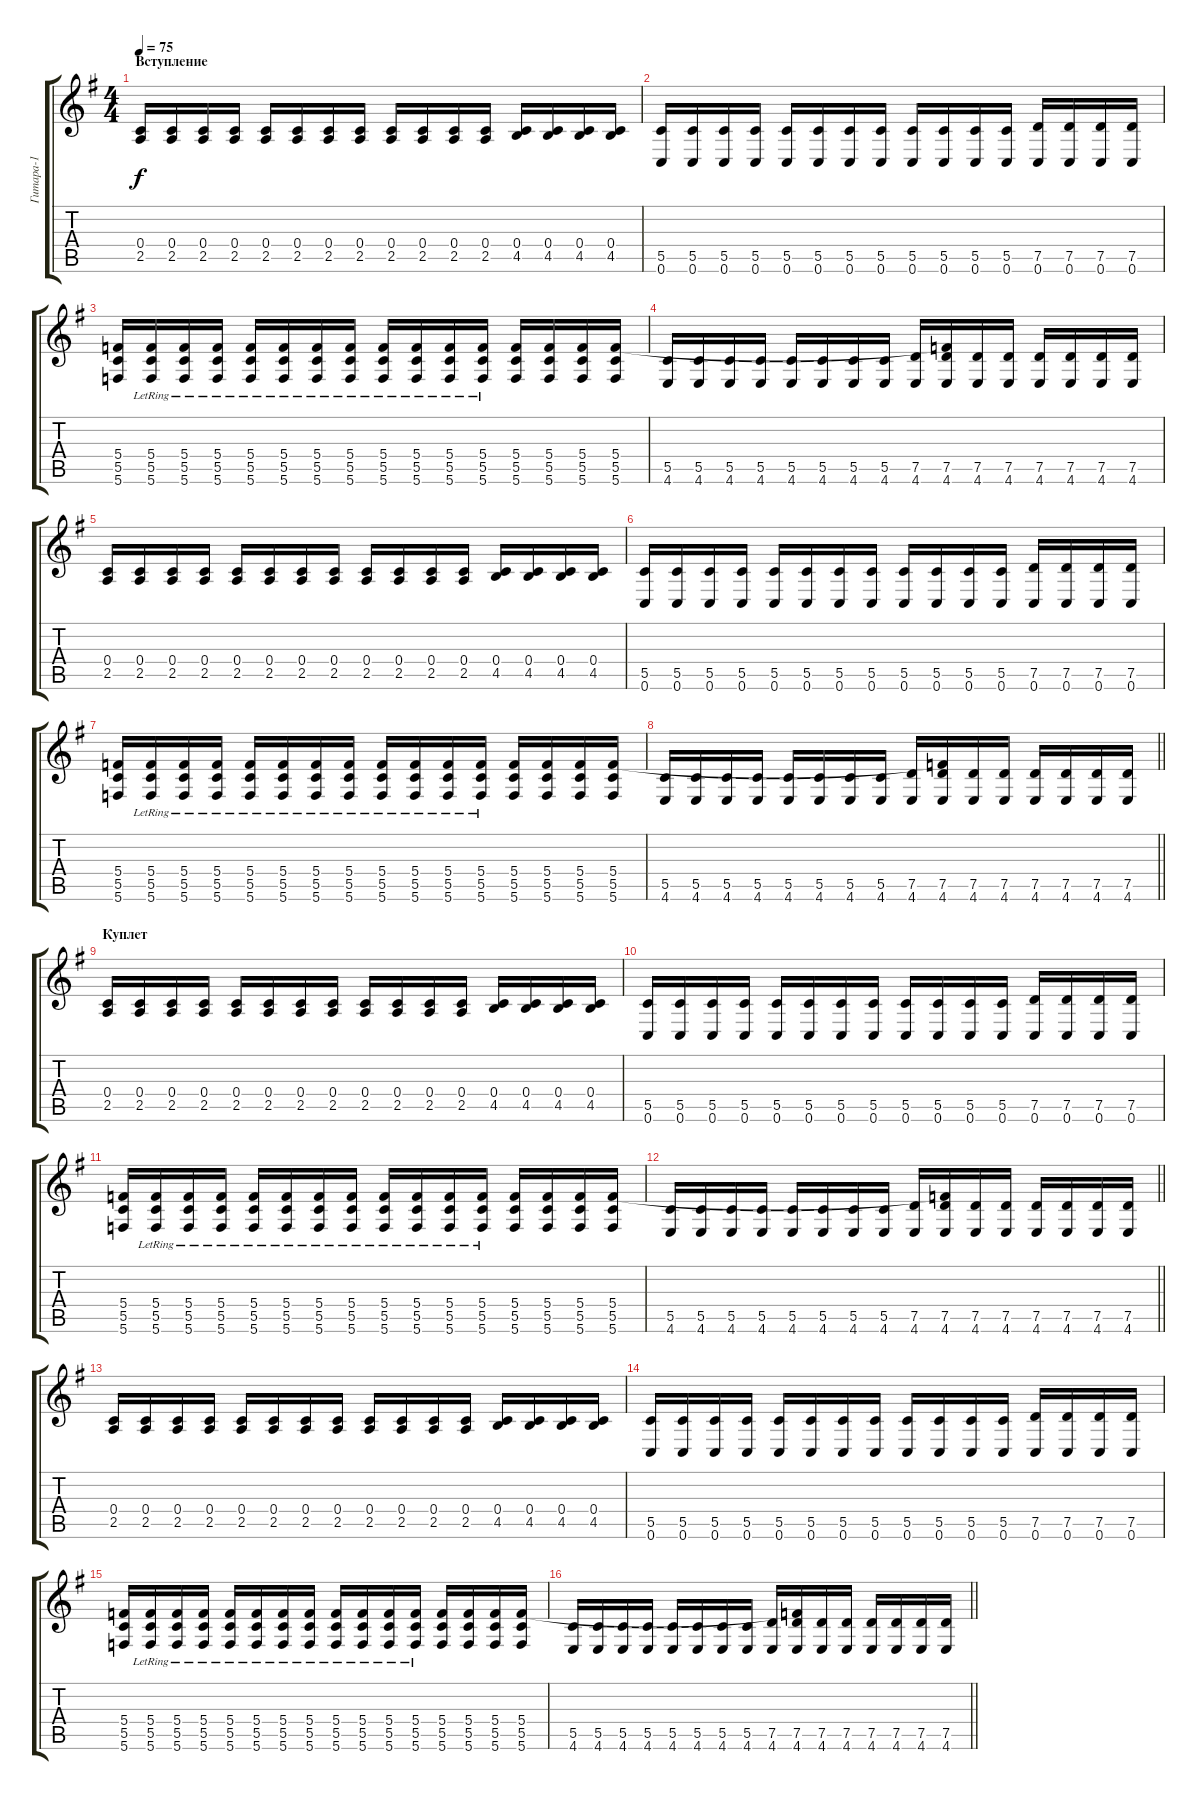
\track ("Гитара-1" "Гитара-1") {instrument electricguitarclean}
\staff {score tabs}
\tuning (D4 A3 F3 C3 G2 C2) {hide}
\ts (4 4)
\section ("" "Вступление")
\tempo 75
\clef g2
\ks eminor
(0.4 2.5).16{dy f instrument electricguitarclean} (0.4 2.5).16 (0.4 2.5).16 (0.4 2.5).16 (0.4 2.5).16 (0.4 2.5).16 (0.4 2.5).16 (0.4 2.5).16 (0.4 2.5).16 (0.4 2.5).16 (0.4 2.5).16 (0.4 2.5).16 (0.4 4.5).16 (0.4 4.5).16 (0.4 4.5).16 (0.4 4.5).16 |
(5.5 0.6).16 (5.5 0.6).16 (5.5 0.6).16 (5.5 0.6).16 (5.5 0.6).16 (5.5 0.6).16 (5.5 0.6).16 (5.5 0.6).16 (5.5 0.6).16 (5.5 0.6).16 (5.5 0.6).16 (5.5 0.6).16 (7.5 0.6).16 (7.5 0.6).16 (7.5 0.6).16 (7.5 0.6).16 |
(5.4 5.5 5.6).16 (5.4 5.5{lr} 5.6).16 (5.4{lr} 5.5 5.6).16 (5.4 5.5{lr} 5.6).16 (5.4 5.5 5.6{lr}).16 (5.4{lr} 5.5 5.6).16 (5.4 5.5{lr} 5.6).16 (5.4 5.5 5.6{lr}).16 (5.4{lr} 5.5 5.6).16 (5.4 5.5{lr} 5.6).16 (5.4 5.5 5.6{lr}).16 (5.4 5.5{lr} 5.6).16 (5.4 5.5 5.6).16 (5.4 5.5 5.6).16 (5.4 5.5 5.6).16 (5.4 5.5 5.6).16 |
(5.5 4.6).16 (5.5 4.6).16 (5.5 4.6).16 (5.5 4.6).16 (5.5 4.6).16 (5.5 4.6).16 (5.5 4.6).16 (5.5 4.6).16 (7.5 4.6).16 (5.4{t} 7.5 4.6).16 (7.5 4.6).16 (7.5 4.6).16 (7.5 4.6).16 (7.5 4.6).16 (7.5 4.6).16 (7.5 4.6).16 |
(0.4 2.5).16 (0.4 2.5).16 (0.4 2.5).16 (0.4 2.5).16 (0.4 2.5).16 (0.4 2.5).16 (0.4 2.5).16 (0.4 2.5).16 (0.4 2.5).16 (0.4 2.5).16 (0.4 2.5).16 (0.4 2.5).16 (0.4 4.5).16 (0.4 4.5).16 (0.4 4.5).16 (0.4 4.5).16 |
(5.5 0.6).16 (5.5 0.6).16 (5.5 0.6).16 (5.5 0.6).16 (5.5 0.6).16 (5.5 0.6).16 (5.5 0.6).16 (5.5 0.6).16 (5.5 0.6).16 (5.5 0.6).16 (5.5 0.6).16 (5.5 0.6).16 (7.5 0.6).16 (7.5 0.6).16 (7.5 0.6).16 (7.5 0.6).16 |
(5.4 5.5 5.6).16 (5.4 5.5{lr} 5.6).16 (5.4{lr} 5.5 5.6).16 (5.4 5.5{lr} 5.6).16 (5.4 5.5 5.6{lr}).16 (5.4{lr} 5.5 5.6).16 (5.4 5.5{lr} 5.6).16 (5.4 5.5 5.6{lr}).16 (5.4{lr} 5.5 5.6).16 (5.4 5.5{lr} 5.6).16 (5.4 5.5 5.6{lr}).16 (5.4 5.5{lr} 5.6).16 (5.4 5.5 5.6).16 (5.4 5.5 5.6).16 (5.4 5.5 5.6).16 (5.4 5.5 5.6).16 |
\barLineRight lightlight
(5.5 4.6).16 (5.5 4.6).16 (5.5 4.6).16 (5.5 4.6).16 (5.5 4.6).16 (5.5 4.6).16 (5.5 4.6).16 (5.5 4.6).16 (7.5 4.6).16 (5.4{t} 7.5 4.6).16 (7.5 4.6).16 (7.5 4.6).16 (7.5 4.6).16 (7.5 4.6).16 (7.5 4.6).16 (7.5 4.6).16 |
\section ("" "Куплет")
(0.4 2.5).16 (0.4 2.5).16 (0.4 2.5).16 (0.4 2.5).16 (0.4 2.5).16 (0.4 2.5).16 (0.4 2.5).16 (0.4 2.5).16 (0.4 2.5).16 (0.4 2.5).16 (0.4 2.5).16 (0.4 2.5).16 (0.4 4.5).16 (0.4 4.5).16 (0.4 4.5).16 (0.4 4.5).16 |
(5.5 0.6).16 (5.5 0.6).16 (5.5 0.6).16 (5.5 0.6).16 (5.5 0.6).16 (5.5 0.6).16 (5.5 0.6).16 (5.5 0.6).16 (5.5 0.6).16 (5.5 0.6).16 (5.5 0.6).16 (5.5 0.6).16 (7.5 0.6).16 (7.5 0.6).16 (7.5 0.6).16 (7.5 0.6).16 |
(5.4 5.5 5.6).16 (5.4 5.5{lr} 5.6).16 (5.4{lr} 5.5 5.6).16 (5.4 5.5{lr} 5.6).16 (5.4 5.5 5.6{lr}).16 (5.4{lr} 5.5 5.6).16 (5.4 5.5{lr} 5.6).16 (5.4 5.5 5.6{lr}).16 (5.4{lr} 5.5 5.6).16 (5.4 5.5{lr} 5.6).16 (5.4 5.5 5.6{lr}).16 (5.4 5.5{lr} 5.6).16 (5.4 5.5 5.6).16 (5.4 5.5 5.6).16 (5.4 5.5 5.6).16 (5.4 5.5 5.6).16 |
\barLineRight lightlight
(5.5 4.6).16 (5.5 4.6).16 (5.5 4.6).16 (5.5 4.6).16 (5.5 4.6).16 (5.5 4.6).16 (5.5 4.6).16 (5.5 4.6).16 (7.5 4.6).16 (5.4{t} 7.5 4.6).16 (7.5 4.6).16 (7.5 4.6).16 (7.5 4.6).16 (7.5 4.6).16 (7.5 4.6).16 (7.5 4.6).16 |
(0.4 2.5).16 (0.4 2.5).16 (0.4 2.5).16 (0.4 2.5).16 (0.4 2.5).16 (0.4 2.5).16 (0.4 2.5).16 (0.4 2.5).16 (0.4 2.5).16 (0.4 2.5).16 (0.4 2.5).16 (0.4 2.5).16 (0.4 4.5).16 (0.4 4.5).16 (0.4 4.5).16 (0.4 4.5).16 |
(5.5 0.6).16 (5.5 0.6).16 (5.5 0.6).16 (5.5 0.6).16 (5.5 0.6).16 (5.5 0.6).16 (5.5 0.6).16 (5.5 0.6).16 (5.5 0.6).16 (5.5 0.6).16 (5.5 0.6).16 (5.5 0.6).16 (7.5 0.6).16 (7.5 0.6).16 (7.5 0.6).16 (7.5 0.6).16 |
(5.4 5.5 5.6).16 (5.4 5.5{lr} 5.6).16 (5.4{lr} 5.5 5.6).16 (5.4 5.5{lr} 5.6).16 (5.4 5.5 5.6{lr}).16 (5.4{lr} 5.5 5.6).16 (5.4 5.5{lr} 5.6).16 (5.4 5.5 5.6{lr}).16 (5.4{lr} 5.5 5.6).16 (5.4 5.5{lr} 5.6).16 (5.4 5.5 5.6{lr}).16 (5.4 5.5{lr} 5.6).16 (5.4 5.5 5.6).16 (5.4 5.5 5.6).16 (5.4 5.5 5.6).16 (5.4 5.5 5.6).16 |
\barLineRight lightlight
(5.5 4.6).16 (5.5 4.6).16 (5.5 4.6).16 (5.5 4.6).16 (5.5 4.6).16 (5.5 4.6).16 (5.5 4.6).16 (5.5 4.6).16 (7.5 4.6).16 (5.4{t} 7.5 4.6).16 (7.5 4.6).16 (7.5 4.6).16 (7.5 4.6).16 (7.5 4.6).16 (7.5 4.6).16 (7.5 4.6).16
